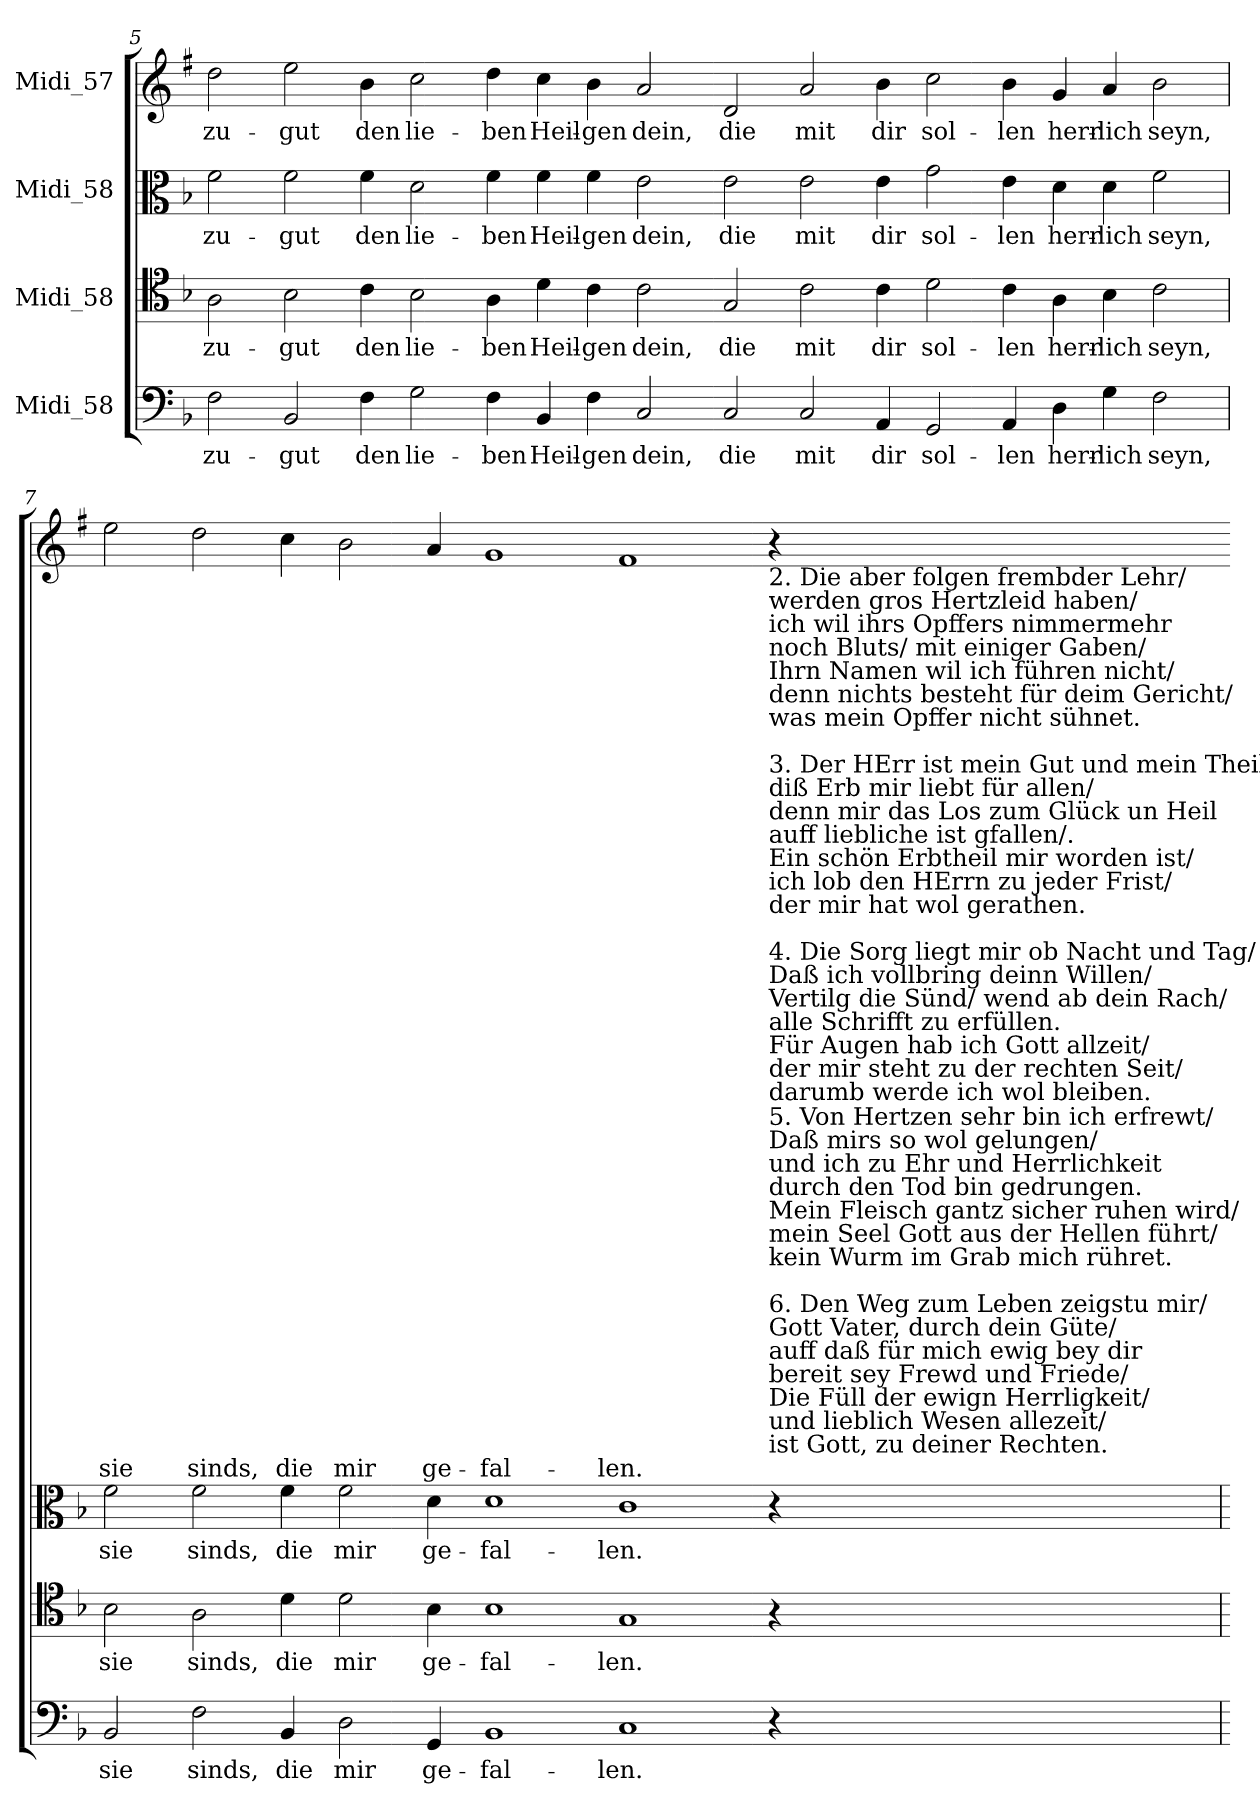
**kern	**text	**kern	**text	**kern	**text	**kern	**text
*part4	*part4	*part3	*part3	*part2	*part2	*part1	*part1
*staff4	*staff4	*staff3	*staff3	*staff2	*staff2	*staff1	*staff1
*I"Midi_58	*	*I"Midi_58	*	*I"Midi_58	*	*I"Midi_57	*
*clefF4	*	*clefC4	*	*clefC3	*	*clefG2	*
*	*	*	*	*	*	*ITrd1c2	*
*k[b-]	*	*k[b-]	*	*k[b-]	*	*k[b-]	*
*F:	*	*F:	*	*F:	*	*F:	*
=5	=5	=5	=5	=5	=5	=5	=5
!	!LO:LY:b	!	!LO:LY:b	!	!LO:LY:b	!	!LO:LY:b
2F	zu-	2A	zu-	2f	zu-	2cc	zu-
!	!LO:LY:b	!	!LO:LY:b	!	!LO:LY:b	!	!LO:LY:b
2BB-	-gut	2B-	-gut	2f	-gut	2dd	-gut
!	!LO:LY:b	!	!LO:LY:b	!	!LO:LY:b	!	!LO:LY:b
4F	den	4c	den	4f	den	4a	den
!	!LO:LY:b	!	!LO:LY:b	!	!LO:LY:b	!	!LO:LY:b
2G	lie-	2B-	lie-	2d	lie-	2b-	lie-
!	!LO:LY:b	!	!LO:LY:b	!	!LO:LY:b	!	!LO:LY:b
4F	-ben	4A	-ben	4f	-ben	4cc	-ben
!	!LO:LY:b	!	!LO:LY:b	!	!LO:LY:b	!	!LO:LY:b
4BB-	Heil-	4d	Heil-	4f	Heil-	4b-	Heil-
!	!LO:LY:b	!	!LO:LY:b	!	!LO:LY:b	!	!LO:LY:b
4F	-gen	4c	-gen	4f	-gen	4a	-gen
!	!LO:LY:b	!	!LO:LY:b	!	!LO:LY:b	!	!LO:LY:b
2C	dein,	2c	dein,	2e	dein,	2g	dein,
!!LO:LB:g=z
=6-	=6-	=6-	=6-	=6-	=6-	=6-	=6-
!	!LO:LY:b	!	!LO:LY:b	!	!LO:LY:b	!	!LO:LY:b
2C	die	2G	die	2e	die	2c	die
!	!LO:LY:b	!	!LO:LY:b	!	!LO:LY:b	!	!LO:LY:b
2C	mit	2c	mit	2e	mit	2g	mit
!	!LO:LY:b	!	!LO:LY:b	!	!LO:LY:b	!	!LO:LY:b
4AA	dir	4c	dir	4e	dir	4a	dir
!	!LO:LY:b	!	!LO:LY:b	!	!LO:LY:b	!	!LO:LY:b
2GG	sol-	2d	sol-	2g	sol-	2b-	sol-
!	!LO:LY:b	!	!LO:LY:b	!	!LO:LY:b	!	!LO:LY:b
4AA	-len	4c	-len	4e	-len	4a	-len
!	!LO:LY:b	!	!LO:LY:b	!	!LO:LY:b	!	!LO:LY:b
4D	herr-	4A	herr-	4d	herr-	4f	herr-
!	!LO:LY:b	!	!LO:LY:b	!	!LO:LY:b	!	!LO:LY:b
4G	-lich	4B-	-lich	4d	-lich	4g	-lich
!	!LO:LY:b	!	!LO:LY:b	!	!LO:LY:b	!	!LO:LY:b
2F	seyn,	2c	seyn,	2f	seyn,	2a	seyn,
=7	=7	=7	=7	=7	=7	=7	=7
!	!LO:LY:b	!	!LO:LY:b	!	!LO:LY:b	!	!LO:LY:b
2BB-	sie	2B-	sie	2f	sie	2dd	sie
!	!LO:LY:b	!	!LO:LY:b	!	!LO:LY:b	!	!LO:LY:b
2F	sinds,	2A	sinds,	2f	sinds,	2cc	sinds,
!	!LO:LY:b	!	!LO:LY:b	!	!LO:LY:b	!	!LO:LY:b
4BB-	die	4d	die	4f	die	4b-	die
!	!LO:LY:b	!	!LO:LY:b	!	!LO:LY:b	!	!LO:LY:b
2D	mir	2d	mir	2f	mir	2a	mir
!	!LO:LY:b	!	!LO:LY:b	!	!LO:LY:b	!	!LO:LY:b
4GG	ge-	4B-	ge-	4d	ge-	4g	ge-
!	!LO:LY:b	!	!LO:LY:b	!	!LO:LY:b	!	!LO:LY:b
1BB-	-fal-	1B-	-fal-	1d	-fal-	1f	-fal-
!	!LO:LY:b	!	!LO:LY:b	!	!LO:LY:b	!	!LO:LY:b
1C	-len.	1G	-len.	1c	-len.	1e	-len.
!!LO:LB:g=z
=8-	=8-	=8-	=8-	=8-	=8-	=8-	=8-
!	!	!	!	!	!	!LO:TX:b:t=2. Die aber folgen frembder Lehr/\nwerden gros Hertzleid haben/\nich wil ihrs Opffers nimmermehr\nnoch Bluts/ mit einiger Gaben/\nIhrn Namen wil ich führen nicht/\ndenn nichts besteht für deim Gericht/\nwas mein Opffer nicht sühnet.\n\n3. Der HErr ist mein Gut und mein Theil/\ndiß Erb mir liebt für allen/\ndenn mir das Los zum Glück un Heil\nauff liebliche ist gfallen/.\nEin schön Erbtheil mir worden ist/\nich lob den HErrn zu jeder Frist/\nder mir hat wol gerathen.\n\n4. Die Sorg liegt mir ob Nacht und Tag/\nDaß ich vollbring deinn Willen/\nVertilg die Sünd/ wend ab dein Rach/\nalle Schrifft zu erfüllen.\nFür Augen hab ich Gott allzeit/\nder mir steht zu der rechten Seit/\ndarumb werde ich wol bleiben.	!
!	!	!	!	!	!	!LO:TX:b:t=5. Von Hertzen sehr bin ich erfrewt/\nDaß mirs so wol gelungen/\nund ich zu Ehr und Herrlichkeit\ndurch den Tod bin gedrungen.\nMein Fleisch gantz sicher ruhen wird/\nmein Seel Gott aus der Hellen führt/\nkein Wurm im Grab mich rühret.\n\n6. Den Weg zum Leben zeigstu mir/\nGott Vater, durch dein Güte/\nauff daß für mich ewig bey dir\nbereit sey Frewd und Friede/\nDie Füll der ewign Herrligkeit/\nund lieblich Wesen allezeit/\nist Gott, zu deiner Rechten.	!
4r	.	4r	.	4r	.	4r	.
=	=-	=	=-	=	=-	=-	=-
*-	*-	*-	*-	*-	*-	*-	*-
